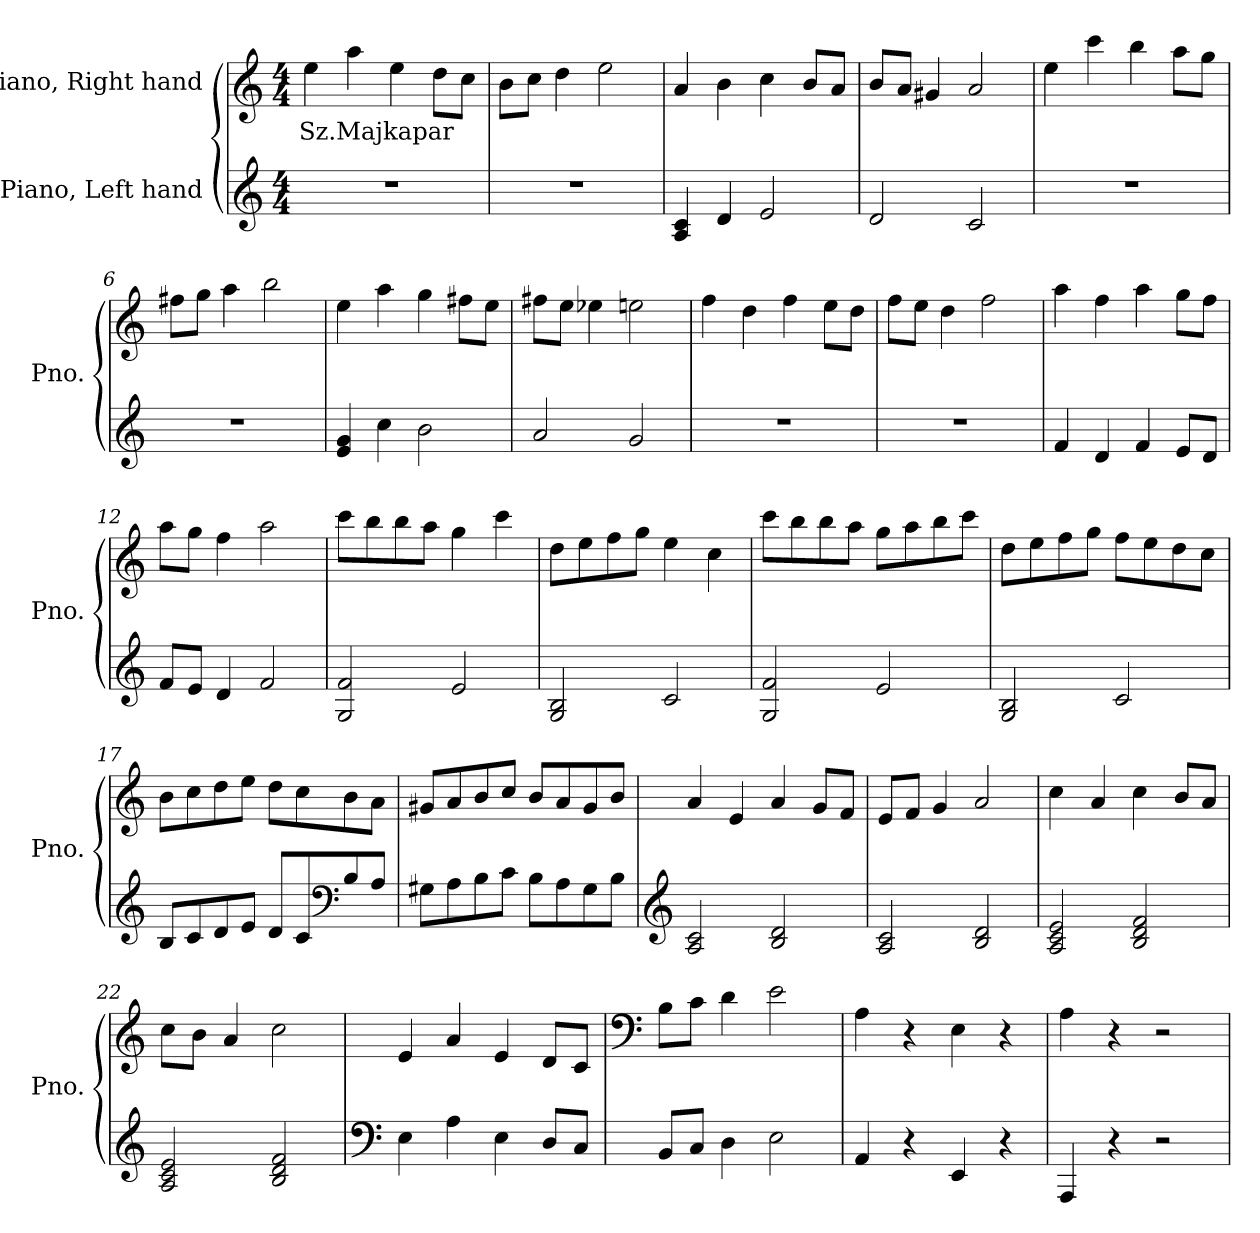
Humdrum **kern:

**kern	**kern	**text
*part2	*part1	*part1
*staff2	*staff1	*staff1
*I"Piano, Left hand	*I"Piano, Right hand	*
*I'Pno.	*I'Pno.	*
*clefG2	*clefG2	*
*k[]	*k[]	*
*M4/4	*M4/4	*
*MM120	*MM120	*
=1	=1	=1
!	!	!LO:LY:b
1r	4ee\	Sz.Majkapar
.	4aa\	.
.	4ee\	.
.	8dd\L	.
.	8cc\J	.
=2	=2	=2
1r	8b\L	.
.	8cc\J	.
.	4dd\	.
.	2ee\	.
=3	=3	=3
4A/ 4c/	4a/	.
4d/	4b\	.
2e/	4cc\	.
.	8b/L	.
.	8a/J	.
=4	=4	=4
2d/	8b/L	.
.	8a/J	.
.	4g#X/	.
2c/	2a/	.
=5	=5	=5
1r	4ee\	.
.	4ccc\	.
.	4bb\	.
.	8aa\L	.
.	8gg\J	.
!!LO:LB:g=z
=6	=6	=6
1r	8ff#X\L	.
.	8gg\J	.
.	4aa\	.
.	2bb\	.
=7	=7	=7
4e/ 4g/	4ee\	.
4cc\	4aa\	.
2b\	4gg\	.
.	8ff#X\L	.
.	8ee\J	.
=8	=8	=8
2a/	8ff#X\L	.
.	8ee\J	.
.	4ee-X\	.
2g/	2een\	.
=9	=9	=9
1r	4ff\	.
.	4dd\	.
.	4ff\	.
.	8ee\L	.
.	8dd\J	.
=10	=10	=10
1r	8ff\L	.
.	8ee\J	.
.	4dd\	.
.	2ff\	.
=11	=11	=11
4f/	4aa\	.
4d/	4ff\	.
4f/	4aa\	.
8e/L	8gg\L	.
8d/J	8ff\J	.
=12	=12	=12
8f/L	8aa\L	.
8e/J	8gg\J	.
4d/	4ff\	.
2f/	2aa\	.
!!LO:LB:g=z
=13	=13	=13
2G/ 2f/	8ccc\L	.
.	8bb\	.
.	8bb\	.
.	8aa\J	.
2e/	4gg\	.
.	4ccc\	.
=14	=14	=14
2G/ 2B/	8dd\L	.
.	8ee\	.
.	8ff\	.
.	8gg\J	.
2c/	4ee\	.
.	4cc\	.
=15	=15	=15
2G/ 2f/	8ccc\L	.
.	8bb\	.
.	8bb\	.
.	8aa\J	.
2e/	8gg\L	.
.	8aa\	.
.	8bb\	.
.	8ccc\J	.
=16	=16	=16
2G/ 2B/	8dd\L	.
.	8ee\	.
.	8ff\	.
.	8gg\J	.
2c/	8ff\L	.
.	8ee\	.
.	8dd\	.
.	8cc\J	.
=17	=17	=17
8B/L	8b\L	.
8c/	8cc\	.
8d/	8dd\	.
8e/J	8ee\J	.
8d/L	8dd\L	.
8c/	8cc\	.
*clefF4	*	*
8B/	8b\	.
8A/J	8a\J	.
!!LO:LB:g=z
=18	=18	=18
8G#X\L	8g#X/L	.
8A\	8a/	.
8B\	8b/	.
8c\J	8cc/J	.
8B\L	8b/L	.
8A\	8a/	.
8G#\	8g#/	.
8B\J	8b/J	.
=19	=19	=19
*clefG2	*	*
2A/ 2c/	4a/	.
.	4e/	.
2B/ 2d/	4a/	.
.	8g/L	.
.	8f/J	.
=20	=20	=20
2A/ 2c/	8e/L	.
.	8f/J	.
.	4g/	.
2B/ 2d/	2a/	.
=21	=21	=21
2A/ 2c/ 2e/	4cc\	.
.	4a/	.
2B/ 2d/ 2f/	4cc\	.
.	8b/L	.
.	8a/J	.
=22	=22	=22
2A/ 2c/ 2e/	8cc\L	.
.	8b\J	.
.	4a/	.
2B/ 2d/ 2f/	2cc\	.
=23	=23	=23
*clefF4	*	*
4E\	4e/	.
4A\	4a/	.
4E\	4e/	.
8D/L	8d/L	.
8C/J	8c/J	.
!!LO:LB:g=z
=24	=24	=24
*	*clefF4	*
8BB/L	8B\L	.
8C/J	8c\J	.
4D\	4d\	.
2E\	2e\	.
=25	=25	=25
4AA/	4A\	.
4r	4r	.
4EE/	4E\	.
4r	4r	.
=26	=26	=26
4AAA/	4A\	.
4r	4r	.
2r	2r	.
=	=	=
*-	*-	*-
